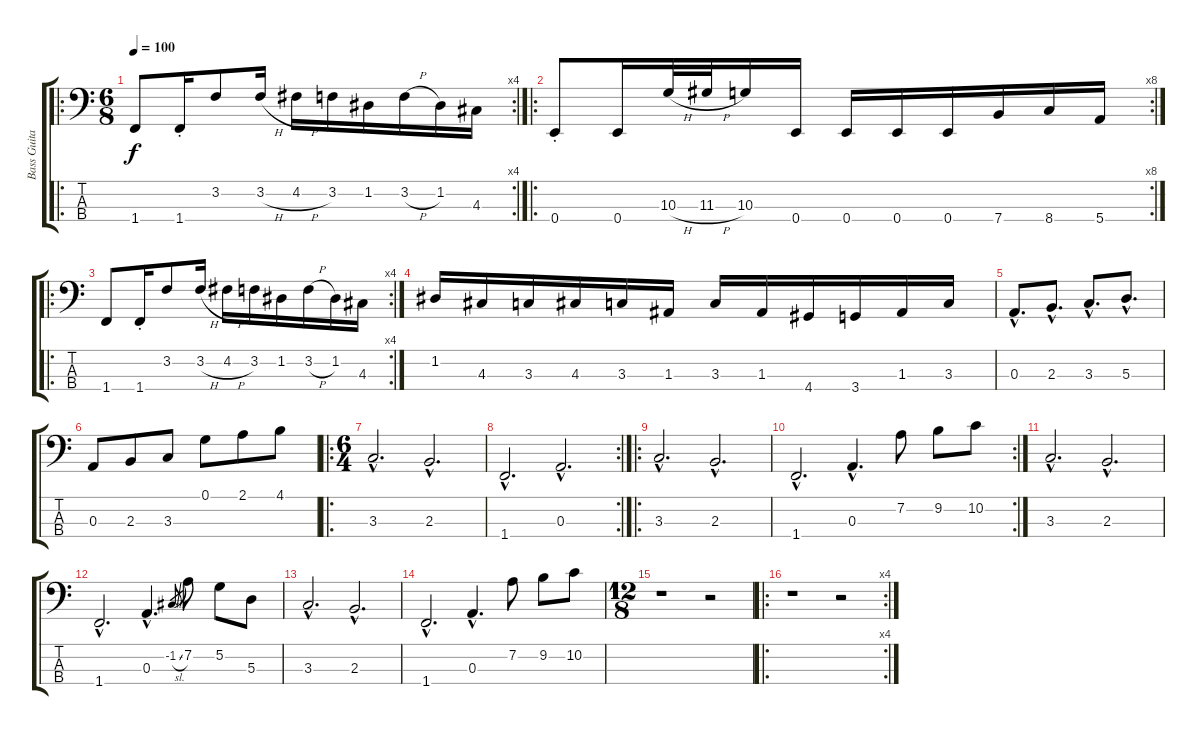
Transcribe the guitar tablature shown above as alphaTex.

\track ("Bass Guitar" "Bass Guita") {instrument electricbasspick}
\staff {score tabs}
\tuning (G2 D2 A1 E1) {hide}
\ro
\rc 4
\ts (6 8)
\tempo 100
\clef f4
\ks c
1.4.8{dy f} 1.4{st}.16 3.2.8 3.2{h}.16 4.2{h}.16 3.2.16 1.2.16 3.2{h}.16 1.2.16 4.3.16 |
\ro
\rc 8
0.4{st}.8 0.4.16 10.3{h}.32 11.3{h}.32 10.3.16 0.4.16 0.4.16 0.4.16 0.4.16 7.4.16 8.4.16 5.4.16 |
\ro
\rc 4
1.4.8 1.4{st}.16 3.2.8 3.2{h}.16 4.2{h}.16 3.2.16 1.2.16 3.2{h}.16 1.2.16 4.3.16 |
1.2.16 4.3.16 3.3.16 4.3.16 3.3.16 1.3.16 3.3.16 1.3.16 4.4.16 3.4.16 1.3.16 3.3.16 |
0.3{hac}.8{d} 2.3{hac}.8{d} 3.3{hac}.8{d} 5.3{hac}.8{d} |
0.3.8 2.3.8 3.3.8 0.1.8 2.1.8 4.1.8 |
\ro
\ts (6 4)
3.3{hac}.2{d} 2.3{hac}.2{d} |
\rc 2
1.4{hac}.2{d} 0.3{hac}.2{d} |
\ro
3.3{hac}.2{d} 2.3{hac}.2{d} |
\rc 2
1.4{hac}.2{d} 0.3{hac}.4{d} 7.2.8 9.2.8 10.2.8 |
3.3{hac}.2{d} 2.3{hac}.2{d} |
1.4{hac}.2{d} 0.3{hac}.4{d} -1.2{sl}.8{gr} 7.2.8 5.2.8 5.3.8 |
3.3{hac}.2{d} 2.3{hac}.2{d} |
1.4{hac}.2{d} 0.3{hac}.4{d} 7.2.8 9.2.8 10.2.8 |
\ts (12 8)
r.1 r.2 |
\ro
\rc 4
r.1 r.2
